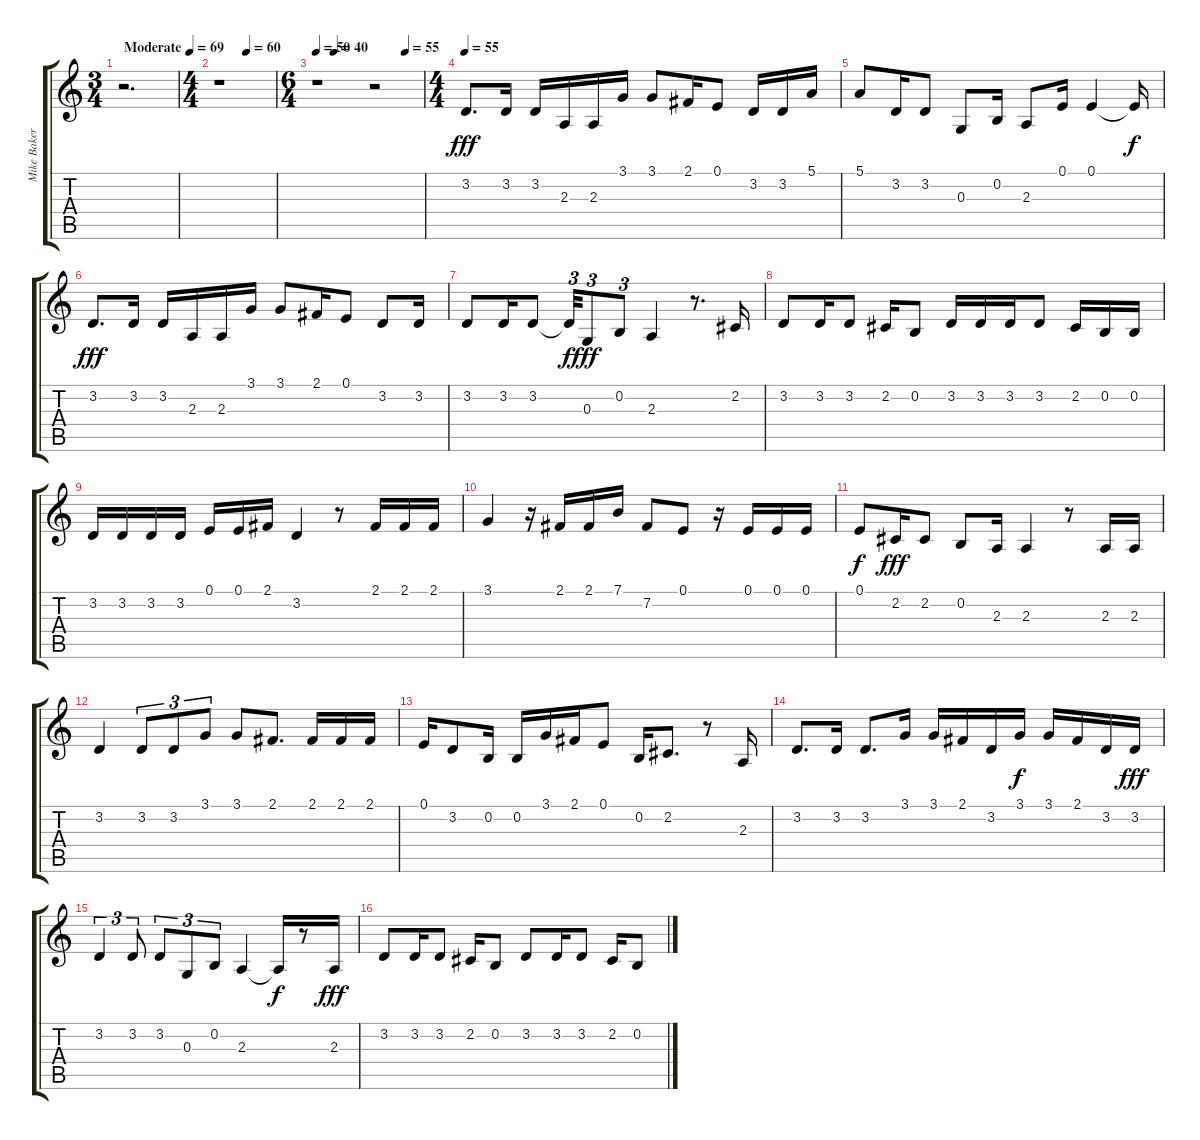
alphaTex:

\track ("Mike Baker" "Mike Baker") {instrument tenorsax}
\staff {score tabs}
\tuning (E4 B3 G3 D3 A2 E2) {hide}
\ts (3 4)
\tempo (69 "Moderate")
\clef g2
\ks c
r.2{d dy fff instrument tenorsax} |
\ts (4 4)
\tempo (60 0.5)
r.1 |
\ts (6 4)
\tempo 50
\tempo (40 0.16666666666666666)
\tempo (55 0.8333333333333334)
r.1 r.2 |
\ts (4 4)
\tempo 55
3.2.8{d} 3.2.16 3.2.16 2.3.16 2.3.16 3.1.16 3.1.8 2.1.16 0.1.8 3.2.16 3.2.16 5.1.16 |
5.1.8 3.2.16 3.2.8 0.3.8 0.2.16 2.3.8 0.1.16 0.1.4 0.1{t}.16{dy f} |
3.2.8{d dy fff} 3.2.16 3.2.16 2.3.16 2.3.16 3.1.16 3.1.8 2.1.16 0.1.8 3.2.8 3.2.16 |
3.2.8 3.2.16 3.2.8 3.2{t}.32{tu (3 2) dy f} 0.3.8{tu (3 2) dy fff} 0.2.8{tu (3 2)} 2.3.4 r.8{d} 2.2.16 |
3.2.8 3.2.16 3.2.8 2.2.16 0.2.8 3.2.16 3.2.16 3.2.16 3.2.8 2.2.16 0.2.16 0.2.16 |
3.2.16 3.2.16 3.2.16 3.2.16 0.1.16 0.1.16 2.1.16 3.2.4 r.8 2.1.16 2.1.16 2.1.16 |
3.1.4 r.16 2.1.16 2.1.16 7.1.16 7.2.8 0.1.8 r.16 0.1.16 0.1.16 0.1.16 |
0.1.8{dy f} 2.2.16{dy fff} 2.2.8 0.2.8 2.3.16 2.3.4 r.8 2.3.16 2.3.16 |
3.2.4 3.2.8{tu (3 2)} 3.2.8{tu (3 2)} 3.1.8{tu (3 2)} 3.1.8 2.1.8{d} 2.1.16 2.1.16 2.1.16 |
0.1.16 3.2.8 0.2.16 0.2.16 3.1.16 2.1.16 0.1.8 0.2.16 2.2.8{d} r.8 2.3.16 |
3.2.8{d} 3.2.16 3.2.8{d} 3.1.16 3.1.16 2.1.16 3.2.16 3.1.16{dy f} 3.1.16 2.1.16 3.2.16 3.2.16{dy fff} |
3.2.4{tu (3 2)} 3.2.8{tu (3 2)} 3.2.8{tu (3 2)} 0.3.8{tu (3 2)} 0.2.8{tu (3 2)} 2.3.4 2.3{t}.16{dy f} r.8 2.3.16{dy fff} |
3.2.8 3.2.16 3.2.8 2.2.16 0.2.8 3.2.8 3.2.16 3.2.8 2.2.16 0.2.8
